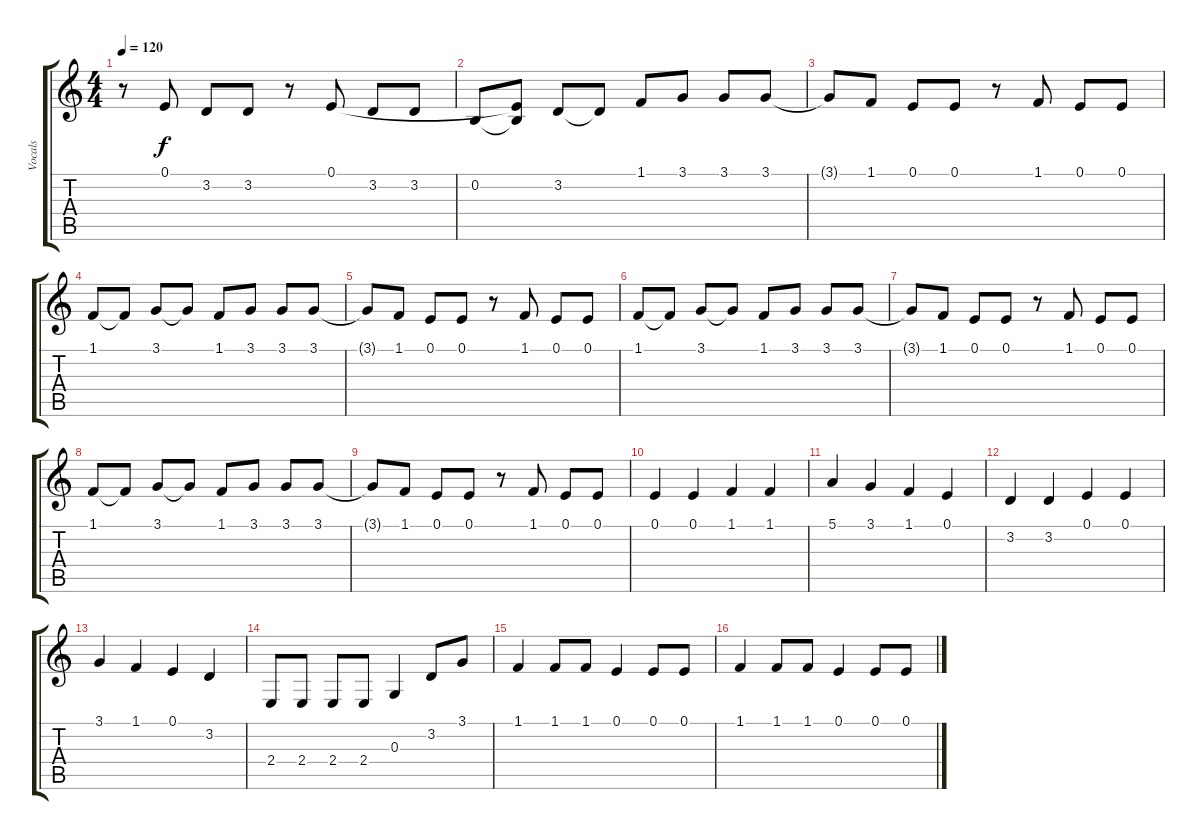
\track ("Vocals" "Vocals") {instrument lead1square}
\staff {score tabs}
\tuning (E4 B3 G3 D3 A2 E2) {hide}
\ts (4 4)
\tempo 120
\clef g2
\ks c
r.8{dy f} 0.1.8 3.2.8 3.2.8 r.8 0.1.8 3.2.8 3.2.8 |
0.2.8 (0.1{t} 0.2{t}).8 3.2.8 3.2{t}.8 1.1.8 3.1.8 3.1.8 3.1.8 |
3.1{t}.8 1.1.8 0.1.8 0.1.8 r.8 1.1.8 0.1.8 0.1.8 |
1.1.8 1.1{t}.8 3.1.8 3.1{t}.8 1.1.8 3.1.8 3.1.8 3.1.8 |
3.1{t}.8 1.1.8 0.1.8 0.1.8 r.8 1.1.8 0.1.8 0.1.8 |
1.1.8 1.1{t}.8 3.1.8 3.1{t}.8 1.1.8 3.1.8 3.1.8 3.1.8 |
3.1{t}.8 1.1.8 0.1.8 0.1.8 r.8 1.1.8 0.1.8 0.1.8 |
1.1.8 1.1{t}.8 3.1.8 3.1{t}.8 1.1.8 3.1.8 3.1.8 3.1.8 |
3.1{t}.8 1.1.8 0.1.8 0.1.8 r.8 1.1.8 0.1.8 0.1.8 |
0.1.4 0.1.4 1.1.4 1.1.4 |
5.1.4 3.1.4 1.1.4 0.1.4 |
3.2.4 3.2.4 0.1.4 0.1.4 |
3.1.4 1.1.4 0.1.4 3.2.4 |
2.4.8 2.4.8 2.4.8 2.4.8 0.3.4 3.2.8 3.1.8 |
1.1.4 1.1.8 1.1.8 0.1.4 0.1.8 0.1.8 |
1.1.4 1.1.8 1.1.8 0.1.4 0.1.8 0.1.8
